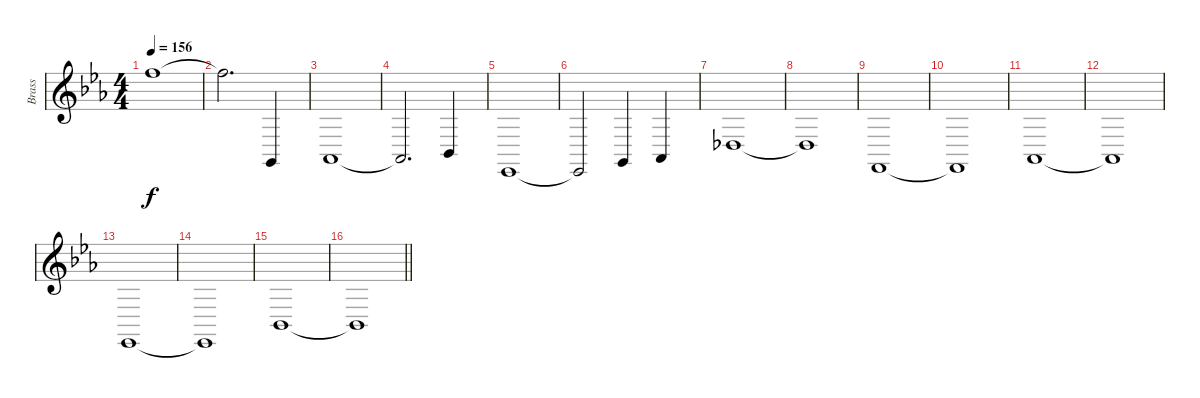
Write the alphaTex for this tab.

\track ("Brass" "Brass") {instrument tuba}
\staff {score}
\tuning (D4 A3 F3 C3 G2 D2) {hide}
\ts (4 4)
\tempo 156
\clef g2
\ks cminor
15.1.1{dy f} |
15.1{t}.2{d} 5.6.4 |
6.6.1 |
6.6{t}.2{d} 3.5.4 |
1.6.1 |
1.6{t}.2 0.5.4 1.5.4 |
1.4.1 |
1.4{t}.1 |
3.6.1 |
3.6{t}.1 |
1.5.1 |
1.5{t}.1 |
1.6.1 |
1.6{t}.1 |
3.5.1 |
\barLineRight lightlight
3.5{t}.1
